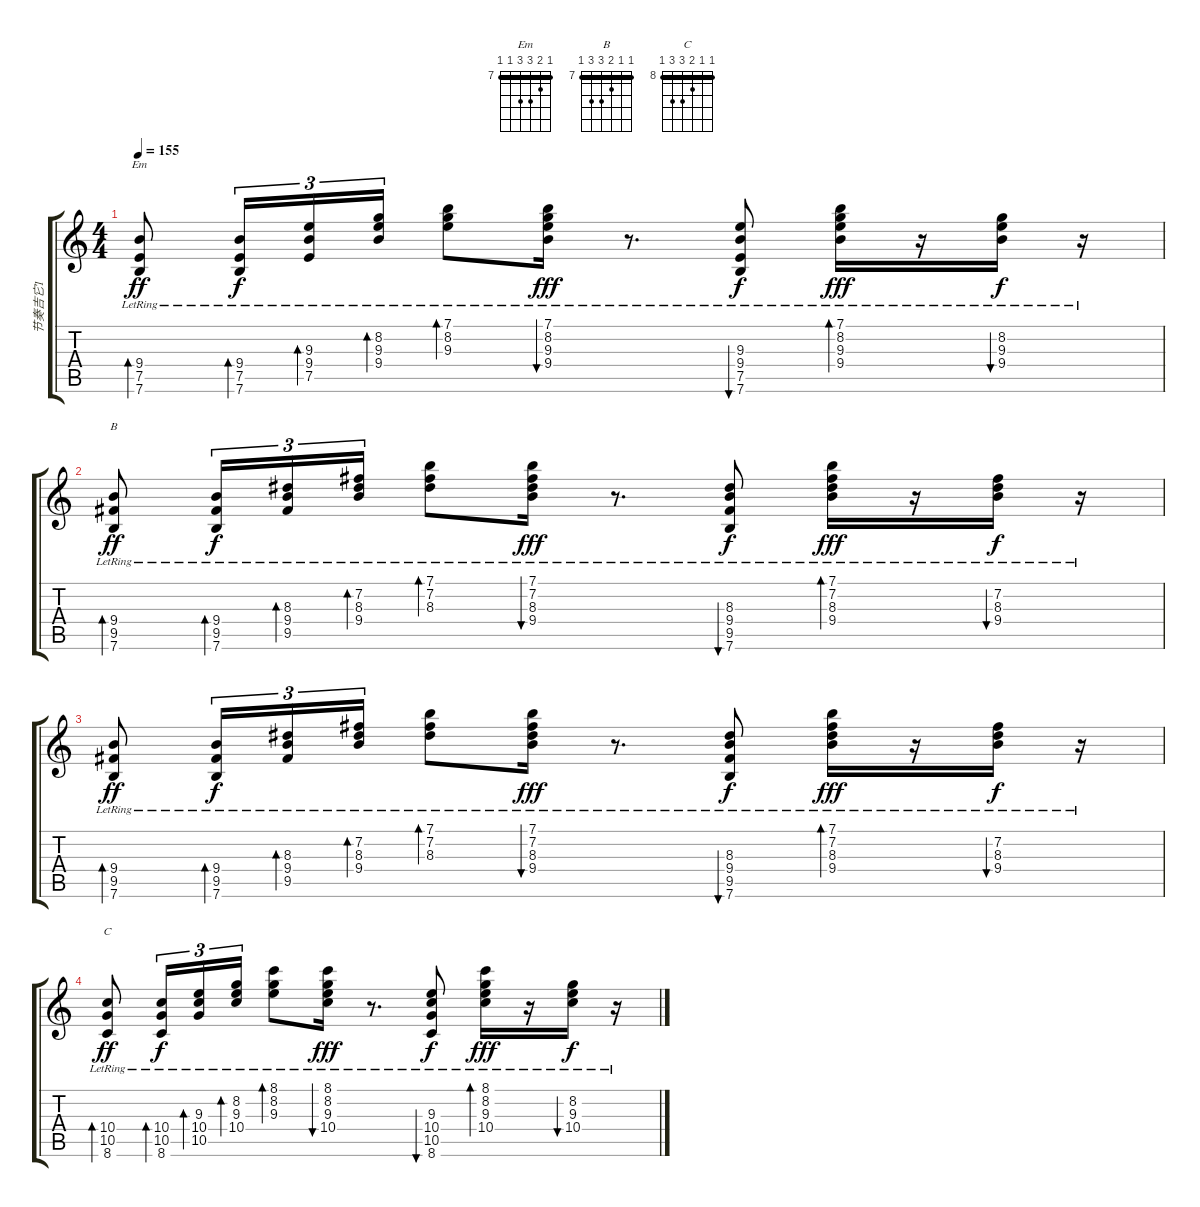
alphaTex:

\track ("节奏吉它1" "节奏吉它1") {instrument acousticguitarsteel}
\staff {score tabs}
\tuning (E4 B3 G3 D3 A2 E2) {hide}
\chord ("Em" 7 8 9 9 7 7) {firstfret 7 barre 7}
\chord ("B" 7 7 8 9 9 7) {firstfret 7 barre 7}
\chord ("C" 8 8 9 10 10 8) {firstfret 8 barre 8}
\ts (4 4)
\tempo 155
\clef g2
\ks c
(9.4{lr} 7.5{lr} 7.6{lr}).8{bd 120 ch "Em" dy ff} (9.4{lr} 7.5{lr} 7.6{lr}).16{tu (3 2) bd 120 dy f} (9.3{lr} 9.4{lr} 7.5{lr}).16{tu (3 2) bd 120} (8.2{lr} 9.3{lr} 9.4{lr}).16{tu (3 2) bd 120} (7.1{lr} 8.2{lr} 9.3{lr}).8{bd 120} (7.1{lr} 8.2{lr} 9.3{lr} 9.4{lr}).16{bu 120 dy fff} r.8{d} (9.3{lr} 9.4{lr} 7.5{lr} 7.6{lr}).8{bu 120 dy f} (7.1{lr} 8.2{lr} 9.3{lr} 9.4{lr}).16{bd 120 dy fff} r.16 (8.2{lr} 9.3{lr} 9.4{lr}).16{bu 120 dy f} r.16 |
(9.4{lr} 9.5{lr} 7.6{lr}).8{bd 120 ch "B" dy ff} (9.4{lr} 9.5{lr} 7.6{lr}).16{tu (3 2) bd 120 dy f} (8.3{lr} 9.4{lr} 9.5{lr}).16{tu (3 2) bd 120} (7.2{lr} 8.3{lr} 9.4{lr}).16{tu (3 2) bd 120} (7.1{lr} 7.2{lr} 8.3{lr}).8{bd 120} (7.1{lr} 7.2{lr} 8.3{lr} 9.4{lr}).16{bu 120 dy fff} r.8{d} (8.3{lr} 9.4{lr} 9.5{lr} 7.6{lr}).8{bu 120 dy f} (7.1{lr} 7.2{lr} 8.3{lr} 9.4{lr}).16{bd 120 dy fff} r.16 (7.2{lr} 8.3{lr} 9.4{lr}).16{bu 120 dy f} r.16 |
(9.4{lr} 9.5{lr} 7.6{lr}).8{bd 120 dy ff} (9.4{lr} 9.5{lr} 7.6{lr}).16{tu (3 2) bd 120 dy f} (8.3{lr} 9.4{lr} 9.5{lr}).16{tu (3 2) bd 120} (7.2{lr} 8.3{lr} 9.4{lr}).16{tu (3 2) bd 120} (7.1{lr} 7.2{lr} 8.3{lr}).8{bd 120} (7.1{lr} 7.2{lr} 8.3{lr} 9.4{lr}).16{bu 120 dy fff} r.8{d} (8.3{lr} 9.4{lr} 9.5{lr} 7.6{lr}).8{bu 120 dy f} (7.1{lr} 7.2{lr} 8.3{lr} 9.4{lr}).16{bd 120 dy fff} r.16 (7.2{lr} 8.3{lr} 9.4{lr}).16{bu 120 dy f} r.16 |
(10.4{lr} 10.5{lr} 8.6{lr}).8{bd 120 ch "C" dy ff} (10.4{lr} 10.5{lr} 8.6{lr}).16{tu (3 2) bd 120 dy f} (9.3{lr} 10.4{lr} 10.5{lr}).16{tu (3 2) bd 120} (8.2{lr} 9.3{lr} 10.4{lr}).16{tu (3 2) bd 120} (8.1{lr} 8.2{lr} 9.3{lr}).8{bd 120} (8.1{lr} 8.2{lr} 9.3{lr} 10.4{lr}).16{bu 120 dy fff} r.8{d} (9.3{lr} 10.4{lr} 10.5{lr} 8.6{lr}).8{bu 120 dy f} (8.1{lr} 8.2{lr} 9.3{lr} 10.4{lr}).16{bd 120 dy fff} r.16 (8.2{lr} 9.3{lr} 10.4{lr}).16{bu 120 dy f} r.16
